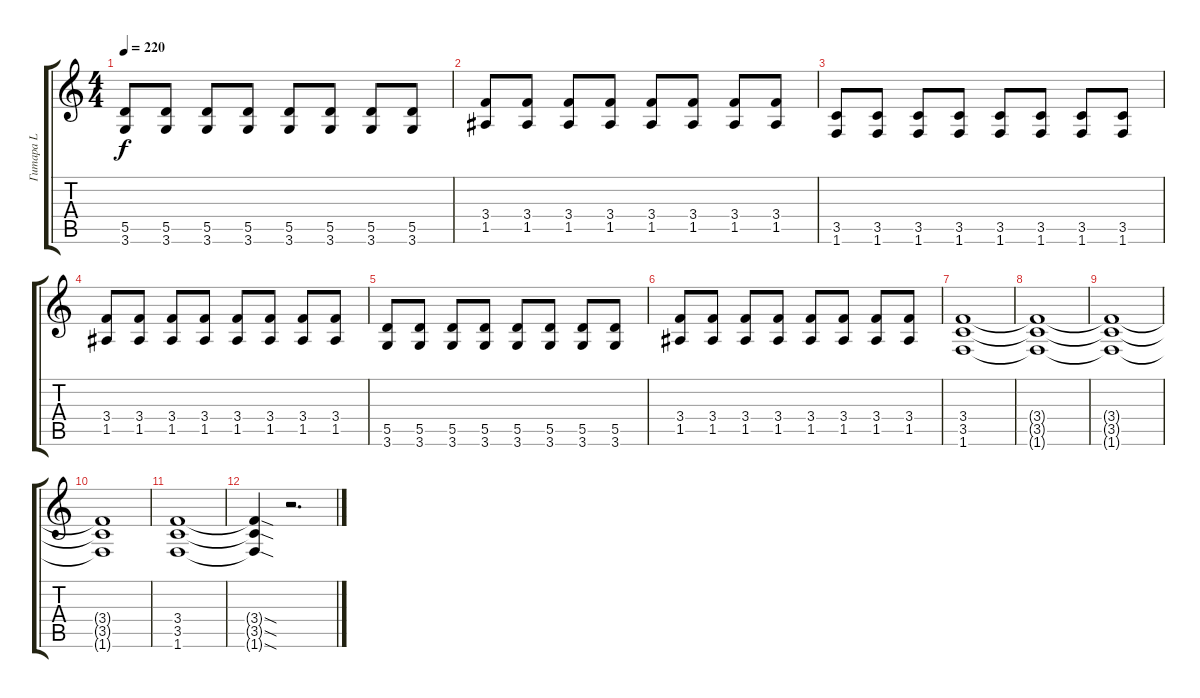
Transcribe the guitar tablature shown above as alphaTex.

\track ("Гитара L" "Гитара L") {instrument overdrivenguitar}
\staff {score tabs}
\tuning (E4 B3 G3 D3 A2 E2) {hide}
\ts (4 4)
\tempo 220
\clef g2
\ks c
(5.5 3.6).8{dy f} (5.5 3.6).8 (5.5 3.6).8 (5.5 3.6).8 (5.5 3.6).8 (5.5 3.6).8 (5.5 3.6).8 (5.5 3.6).8 |
(3.4 1.5).8 (3.4 1.5).8 (3.4 1.5).8 (3.4 1.5).8 (3.4 1.5).8 (3.4 1.5).8 (3.4 1.5).8 (3.4 1.5).8 |
(3.5 1.6).8 (3.5 1.6).8 (3.5 1.6).8 (3.5 1.6).8 (3.5 1.6).8 (3.5 1.6).8 (3.5 1.6).8 (3.5 1.6).8 |
(3.4 1.5).8 (3.4 1.5).8 (3.4 1.5).8 (3.4 1.5).8 (3.4 1.5).8 (3.4 1.5).8 (3.4 1.5).8 (3.4 1.5).8 |
(5.5 3.6).8 (5.5 3.6).8 (5.5 3.6).8 (5.5 3.6).8 (5.5 3.6).8 (5.5 3.6).8 (5.5 3.6).8 (5.5 3.6).8 |
(3.4 1.5).8 (3.4 1.5).8 (3.4 1.5).8 (3.4 1.5).8 (3.4 1.5).8 (3.4 1.5).8 (3.4 1.5).8 (3.4 1.5).8 |
(3.4 3.5 1.6).1 |
(3.4{t} 3.5{t} 1.6{t}).1 |
(3.4{t} 3.5{t} 1.6{t}).1 |
(3.4{t} 3.5{t} 1.6{t}).1 |
(3.4 3.5 1.6).1 |
(3.4{sod t} 3.5{sod t} 1.6{sod t}).4 r.2{d}
